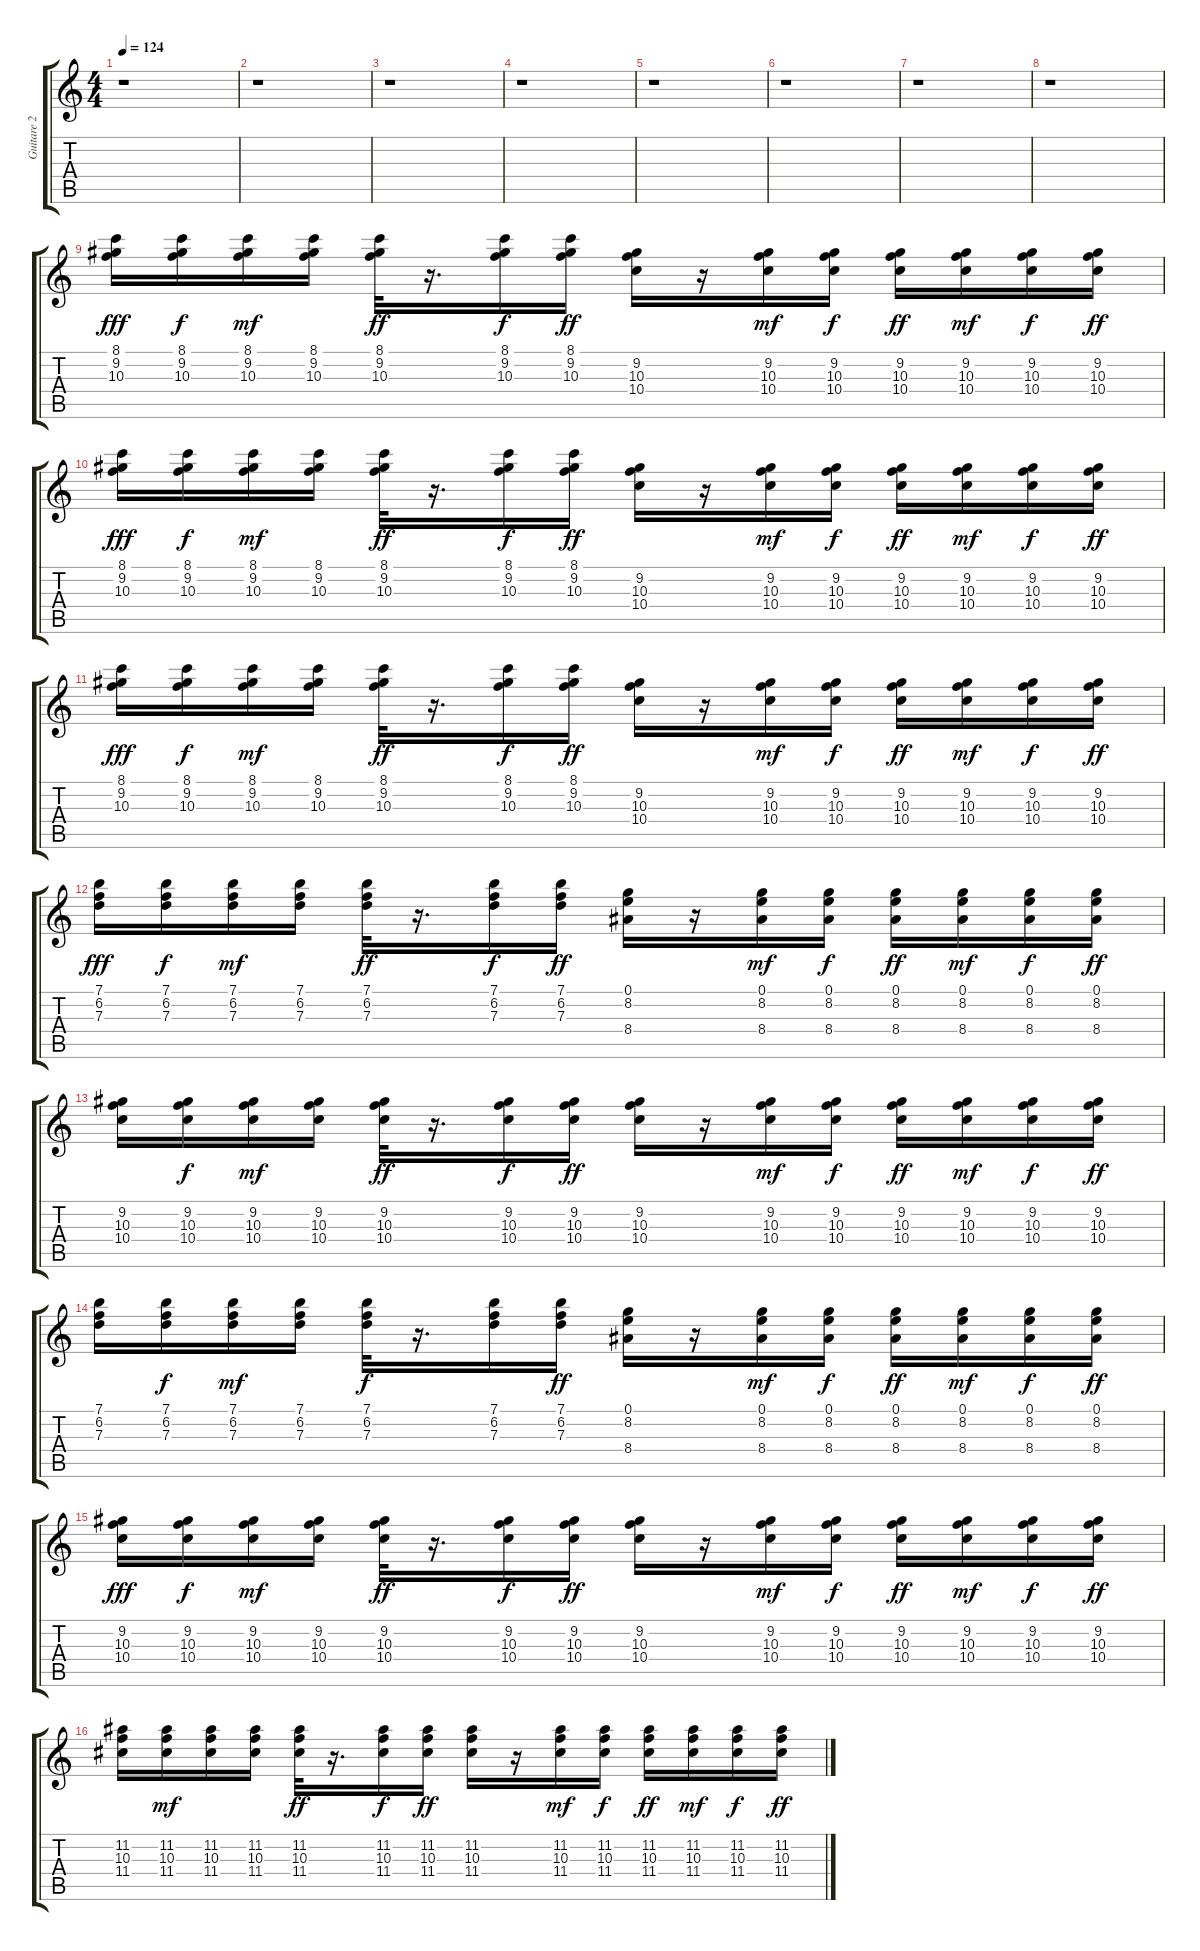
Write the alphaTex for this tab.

\track ("Guitare 2" "Guitare 2") {instrument acousticguitarsteel}
\staff {score tabs}
\tuning (E4 B3 G3 D3 A2 E2) {hide}
\ts (4 4)
\tempo 124
\clef g2
\ks c
r.1{dy fff instrument acousticguitarsteel} |
r.1 |
r.1 |
r.1 |
r.1 |
r.1 |
r.1 |
r.1 |
(8.1 9.2 10.3).16{balance 3} (8.1 9.2 10.3).16{dy f} (8.1 9.2 10.3).16{dy mf} (8.1 9.2 10.3).16 (8.1 9.2 10.3).32{dy ff} r.16{d} (8.1 9.2 10.3).16{dy f} (8.1 9.2 10.3).16{dy ff} (9.2 10.3 10.4).16 r.16 (9.2 10.3 10.4).16{dy mf} (9.2 10.3 10.4).16{dy f} (9.2 10.3 10.4).16{dy ff} (9.2 10.3 10.4).16{dy mf} (9.2 10.3 10.4).16{dy f} (9.2 10.3 10.4).16{dy ff} |
(8.1 9.2 10.3).16{dy fff} (8.1 9.2 10.3).16{dy f} (8.1 9.2 10.3).16{dy mf} (8.1 9.2 10.3).16 (8.1 9.2 10.3).32{dy ff} r.16{d} (8.1 9.2 10.3).16{dy f} (8.1 9.2 10.3).16{dy ff} (9.2 10.3 10.4).16 r.16 (9.2 10.3 10.4).16{dy mf} (9.2 10.3 10.4).16{dy f} (9.2 10.3 10.4).16{dy ff} (9.2 10.3 10.4).16{dy mf} (9.2 10.3 10.4).16{dy f} (9.2 10.3 10.4).16{dy ff} |
(8.1 9.2 10.3).16{dy fff} (8.1 9.2 10.3).16{dy f} (8.1 9.2 10.3).16{dy mf} (8.1 9.2 10.3).16 (8.1 9.2 10.3).32{dy ff} r.16{d} (8.1 9.2 10.3).16{dy f} (8.1 9.2 10.3).16{dy ff} (9.2 10.3 10.4).16 r.16 (9.2 10.3 10.4).16{dy mf} (9.2 10.3 10.4).16{dy f} (9.2 10.3 10.4).16{dy ff} (9.2 10.3 10.4).16{dy mf} (9.2 10.3 10.4).16{dy f} (9.2 10.3 10.4).16{dy ff} |
(7.1 6.2 7.3).16{dy fff} (7.1 6.2 7.3).16{dy f} (7.1 6.2 7.3).16{dy mf} (7.1 6.2 7.3).16 (7.1 6.2 7.3).32{dy ff} r.16{d} (7.1 6.2 7.3).16{dy f} (7.1 6.2 7.3).16{dy ff} (0.1 8.2 8.4).16 r.16 (0.1 8.2 8.4).16{dy mf} (0.1 8.2 8.4).16{dy f} (0.1 8.2 8.4).16{dy ff} (0.1 8.2 8.4).16{dy mf} (0.1 8.2 8.4).16{dy f} (0.1 8.2 8.4).16{dy ff} |
(9.2 10.3 10.4).16 (9.2 10.3 10.4).16{dy f} (9.2 10.3 10.4).16{dy mf} (9.2 10.3 10.4).16 (9.2 10.3 10.4).32{dy ff} r.16{d} (9.2 10.3 10.4).16{dy f} (9.2 10.3 10.4).16{dy ff} (9.2 10.3 10.4).16 r.16 (9.2 10.3 10.4).16{dy mf} (9.2 10.3 10.4).16{dy f} (9.2 10.3 10.4).16{dy ff} (9.2 10.3 10.4).16{dy mf} (9.2 10.3 10.4).16{dy f} (9.2 10.3 10.4).16{dy ff} |
(7.1 6.2 7.3).16 (7.1 6.2 7.3).16{dy f} (7.1 6.2 7.3).16{dy mf} (7.1 6.2 7.3).16 (7.1 6.2 7.3).32{dy f} r.16{d} (7.1 6.2 7.3).16 (7.1 6.2 7.3).16{dy ff} (0.1 8.2 8.4).16 r.16 (0.1 8.2 8.4).16{dy mf} (0.1 8.2 8.4).16{dy f} (0.1 8.2 8.4).16{dy ff} (0.1 8.2 8.4).16{dy mf} (0.1 8.2 8.4).16{dy f} (0.1 8.2 8.4).16{dy ff} |
(9.2 10.3 10.4).16{dy fff} (9.2 10.3 10.4).16{dy f} (9.2 10.3 10.4).16{dy mf} (9.2 10.3 10.4).16 (9.2 10.3 10.4).32{dy ff} r.16{d} (9.2 10.3 10.4).16{dy f} (9.2 10.3 10.4).16{dy ff} (9.2 10.3 10.4).16 r.16 (9.2 10.3 10.4).16{dy mf} (9.2 10.3 10.4).16{dy f} (9.2 10.3 10.4).16{dy ff} (9.2 10.3 10.4).16{dy mf} (9.2 10.3 10.4).16{dy f} (9.2 10.3 10.4).16{dy ff} |
(11.2 10.3 11.4).16 (11.2 10.3 11.4).16{dy mf} (11.2 10.3 11.4).16 (11.2 10.3 11.4).16 (11.2 10.3 11.4).32{dy ff} r.16{d} (11.2 10.3 11.4).16{dy f} (11.2 10.3 11.4).16{dy ff} (11.2 10.3 11.4).16 r.16 (11.2 10.3 11.4).16{dy mf} (11.2 10.3 11.4).16{dy f} (11.2 10.3 11.4).16{dy ff} (11.2 10.3 11.4).16{dy mf} (11.2 10.3 11.4).16{dy f} (11.2 10.3 11.4).16{dy ff}
